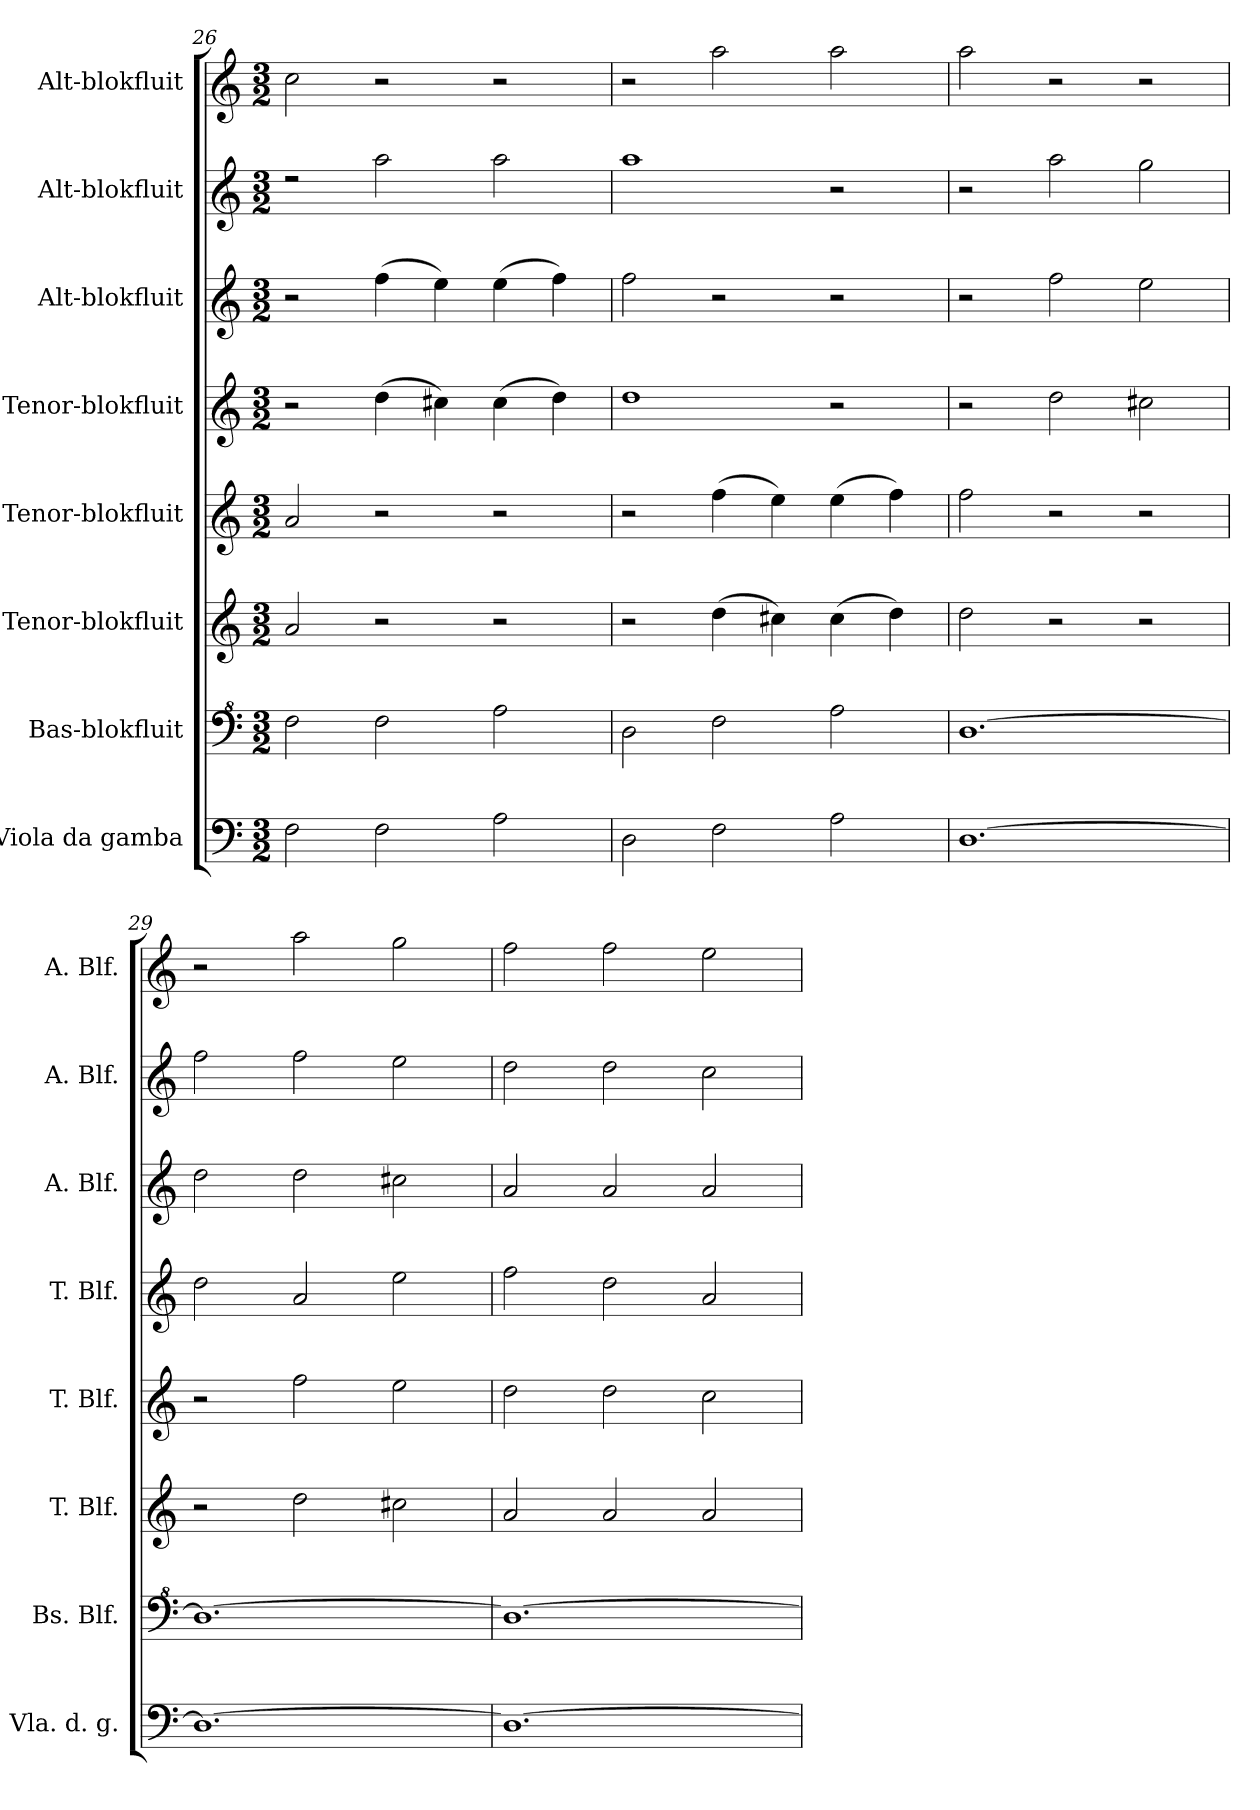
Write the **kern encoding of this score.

**kern	**kern	**kern	**kern	**kern	**kern	**kern	**kern
*part8	*part7	*part6	*part5	*part4	*part3	*part2	*part1
*staff8	*staff7	*staff6	*staff5	*staff4	*staff3	*staff2	*staff1
*I"Viola da gamba	*I"Bas-blokfluit	*I"Tenor-blokfluit	*I"Tenor-blokfluit	*I"Tenor-blokfluit	*I"Alt-blokfluit	*I"Alt-blokfluit	*I"Alt-blokfluit
*I'Vla. d. g.	*I'Bs. Blf.	*I'T. Blf.	*I'T. Blf.	*I'T. Blf.	*I'A. Blf.	*I'A. Blf.	*I'A. Blf.
*clefF4	*clefF^4	*clefG2	*clefG2	*clefG2	*clefG2	*clefG2	*clefG2
*k[]	*k[]	*k[]	*k[]	*k[]	*k[]	*k[]	*k[]
*M3/2	*M3/2	*M3/2	*M3/2	*M3/2	*M3/2	*M3/2	*M3/2
=26	=26	=26	=26	=26	=26	=26	=26
2F\	2f\	2a/	2a/	2r	2r	2rdd	2cc\
2F\	2f\	2r	2r	(4dd\	(4ff\	2aa\	2r
.	.	.	.	4cc#X\)	4ee\)	.	.
2A\	2a\	2r	2r	(4cc#\	(4ee\	2aa\	2r
.	.	.	.	4dd\)	4ff\)	.	.
=27	=27	=27	=27	=27	=27	=27	=27
2D\	2d\	2r	2r	1dd	2ff\	1aa	2r
2F\	2f\	(4dd\	(4ff\	.	2r	.	2aa\
.	.	4cc#X\)	4ee\)	.	.	.	.
2A\	2a\	(4cc#\	(4ee\	2r	2r	2r	2aa\
.	.	4dd\)	4ff\)	.	.	.	.
=28	=28	=28	=28	=28	=28	=28	=28
[1.D	[1.d	2dd\	2ff\	2r	2r	2r	2aa\
.	.	2r	2r	2dd\	2ff\	2aa\	2r
.	.	2r	2r	2cc#X\	2ee\	2gg\	2r
=29	=29	=29	=29	=29	=29	=29	=29
1.D_	1.d_	2r	2r	2dd\	2dd\	2ff\	2r
.	.	2dd\	2ff\	2a/	2dd\	2ff\	2aa\
.	.	2cc#X\	2ee\	2ee\	2cc#X\	2ee\	2gg\
!!LO:PB:g=z
=30	=30	=30	=30	=30	=30	=30	=30
1.D_	1.d_	2a/	2dd\	2ff\	2a/	2dd\	2ff\
.	.	2a/	2dd\	2dd\	2a/	2dd\	2ff\
.	.	2a/	2cc\	2a/	2a/	2cc\	2ee\
=	=	=	=	=	=	=	=
*-	*-	*-	*-	*-	*-	*-	*-
